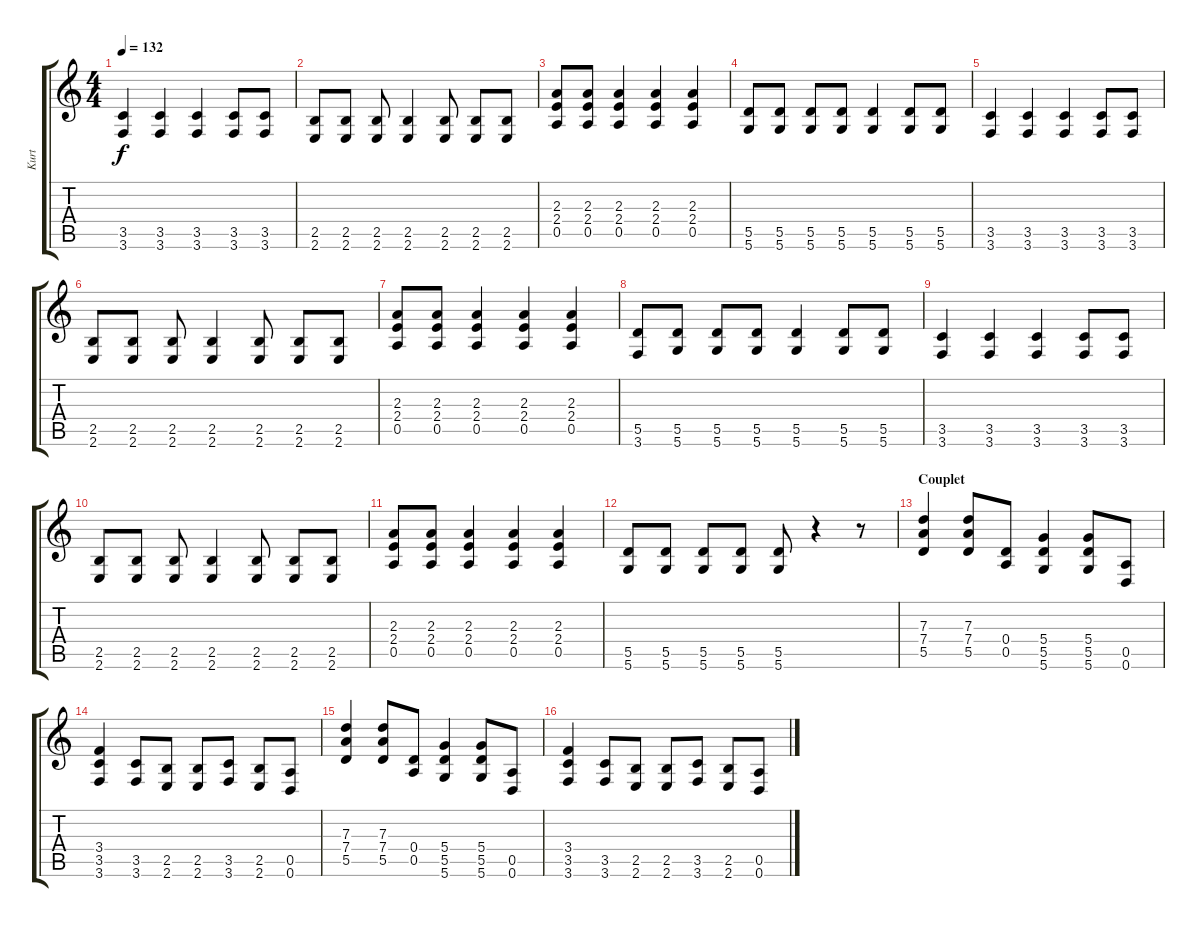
\track ("Kurt" "Kurt") {instrument overdrivenguitar}
\staff {score tabs}
\tuning (E4 B3 G3 D3 A2 D2) {hide}
\ts (4 4)
\tempo 132
\clef g2
\ks c
(3.5 3.6).4{dy f} (3.5 3.6).4 (3.5 3.6).4 (3.5 3.6).8 (3.5 3.6).8 |
(2.5 2.6).8 (2.5 2.6).8 (2.5 2.6).8 (2.5 2.6).4 (2.5 2.6).8 (2.5 2.6).8 (2.5 2.6).8 |
(2.3 2.4 0.5).8 (2.3 2.4 0.5).8 (2.3 2.4 0.5).4 (2.3 2.4 0.5).4 (2.3 2.4 0.5).4 |
(5.5 5.6).8 (5.5 5.6).8 (5.5 5.6).8 (5.5 5.6).8 (5.5 5.6).4 (5.5 5.6).8 (5.5 5.6).8 |
(3.5 3.6).4 (3.5 3.6).4 (3.5 3.6).4 (3.5 3.6).8 (3.5 3.6).8 |
(2.5 2.6).8 (2.5 2.6).8 (2.5 2.6).8 (2.5 2.6).4 (2.5 2.6).8 (2.5 2.6).8 (2.5 2.6).8 |
(2.3 2.4 0.5).8 (2.3 2.4 0.5).8 (2.3 2.4 0.5).4 (2.3 2.4 0.5).4 (2.3 2.4 0.5).4 |
(5.5 3.6).8 (5.5 5.6).8 (5.5 5.6).8 (5.5 5.6).8 (5.5 5.6).4 (5.5 5.6).8 (5.5 5.6).8 |
(3.5 3.6).4 (3.5 3.6).4 (3.5 3.6).4 (3.5 3.6).8 (3.5 3.6).8 |
(2.5 2.6).8 (2.5 2.6).8 (2.5 2.6).8 (2.5 2.6).4 (2.5 2.6).8 (2.5 2.6).8 (2.5 2.6).8 |
(2.3 2.4 0.5).8 (2.3 2.4 0.5).8 (2.3 2.4 0.5).4 (2.3 2.4 0.5).4 (2.3 2.4 0.5).4 |
(5.5 5.6).8 (5.5 5.6).8 (5.5 5.6).8 (5.5 5.6).8 (5.5 5.6).8 r.4 r.8 |
\section ("" "Couplet")
(7.3 7.4 5.5).4 (7.3 7.4 5.5).8 (0.4 0.5).8 (5.4 5.5 5.6).4 (5.4 5.5 5.6).8 (0.5 0.6).8 |
(3.4 3.5 3.6).4 (3.5 3.6).8 (2.5 2.6).8 (2.5 2.6).8 (3.5 3.6).8 (2.5 2.6).8 (0.5 0.6).8 |
(7.3 7.4 5.5).4 (7.3 7.4 5.5).8 (0.4 0.5).8 (5.4 5.5 5.6).4 (5.4 5.5 5.6).8 (0.5 0.6).8 |
(3.4 3.5 3.6).4 (3.5 3.6).8 (2.5 2.6).8 (2.5 2.6).8 (3.5 3.6).8 (2.5 2.6).8 (0.5 0.6).8
